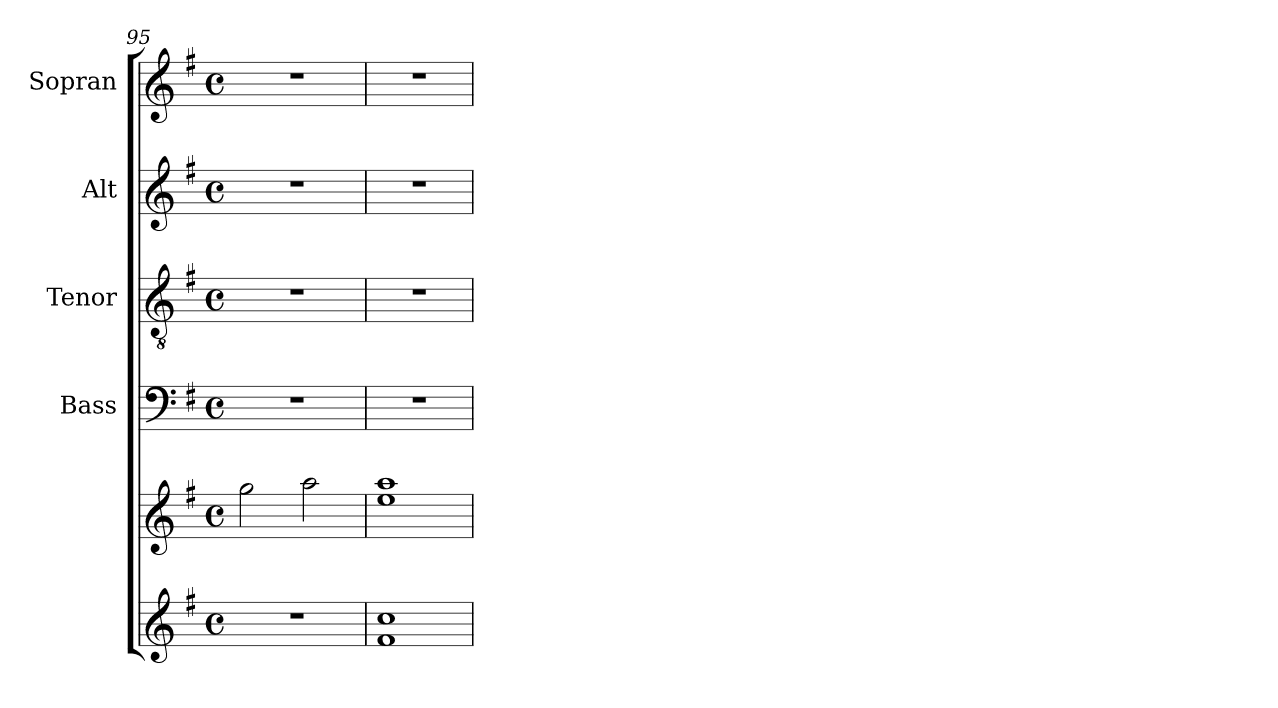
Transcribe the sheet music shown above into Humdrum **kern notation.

**kern	**kern	**kern	**kern	**kern	**kern
*part5	*part5	*part4	*part3	*part2	*part1
*staff6	*staff5	*staff4	*staff3	*staff2	*staff1
*	*	*I"Bass	*I"Tenor	*I"Alt	*I"Sopran
*	*	*I'B.	*I'T.	*I'A.	*I'S.
*clefG2	*clefG2	*clefF4	*clefGv2	*clefG2	*clefG2
*k[f#]	*k[f#]	*k[f#]	*k[f#]	*k[f#]	*k[f#]
*G:	*G:	*G:	*G:	*G:	*G:
*M4/4	*M4/4	*M4/4	*M4/4	*M4/4	*M4/4
*met(c)	*met(c)	*met(c)	*met(c)	*met(c)	*met(c)
=95	=95	=95	=95	=95	=95
1r	2gg\	1r	1r	1r	1r
.	2aa\	.	.	.	.
=96	=96	=96	=96	=96	=96
1f# 1cc	1ee 1aa	1r	1r	1r	1r
=	=	=	=	=	=
*-	*-	*-	*-	*-	*-
